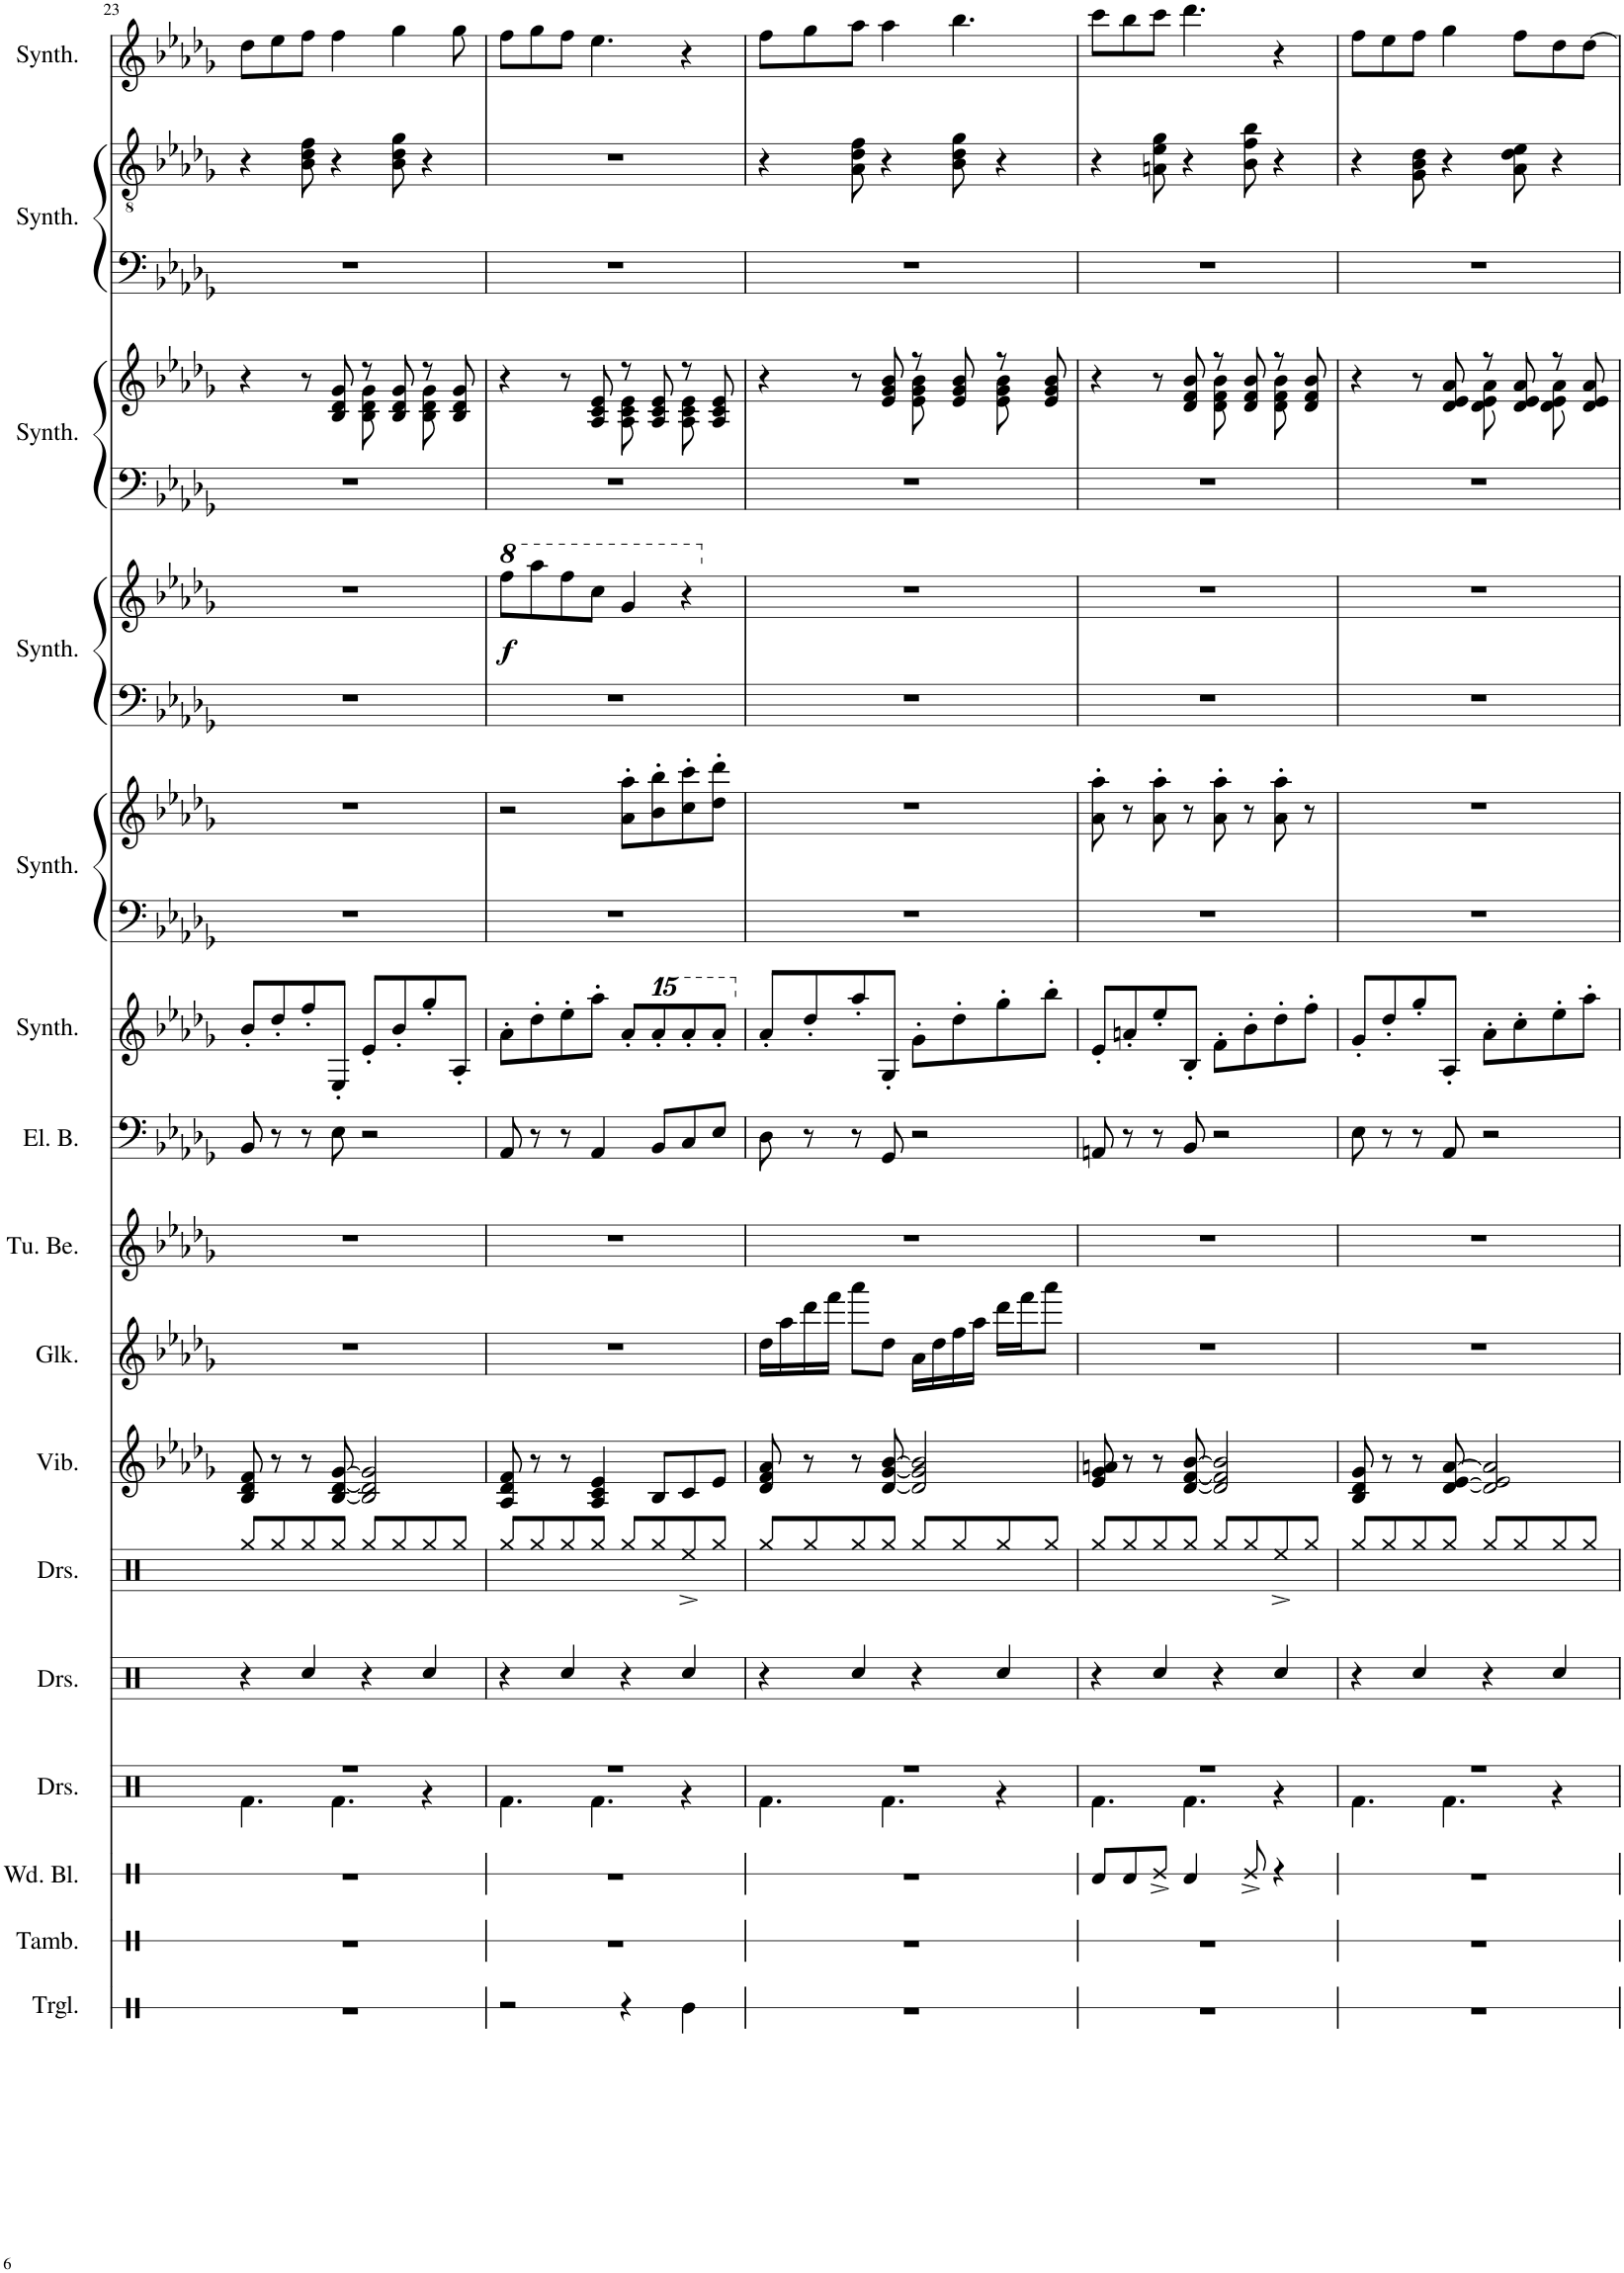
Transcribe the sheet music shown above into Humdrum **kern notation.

**kern	**kern	**kern	**kern	**kern	**kern	**kern	**kern	**kern	**kern	**kern	**kern	**kern	**kern	**kern	**dynam	**kern	**kern	**kern	**kern	**kern
*part16	*part15	*part14	*part13	*part12	*part11	*part10	*part9	*part8	*part7	*part6	*part5	*part5	*part4	*part4	*part4	*part3	*part3	*part2	*part2	*part1
*staff20	*staff19	*staff18	*staff17	*staff16	*staff15	*staff14	*staff13	*staff12	*staff11	*staff10	*staff9	*staff8	*staff7	*staff6	*staff6/7	*staff5	*staff4	*staff3	*staff2	*staff1
*I"Triangle	*I"Tambourine	*I"Wood Blocks	*I"Drumset	*I"Drumset	*I"Drumset	*I"Vibraphone	*I"Glockenspiel	*I"Tubular Bells	*I"Electric Bass	*I"Bass Synthesizer	*I"String Synthesizer	*	*I"Effect Synthesizer	*	*	*I"Effect Synthesizer	*	*I"Effect Synthesizer	*	*I"Rain Synthesizer
*I'Trgl.	*I'Tamb.	*I'Wd. Bl.	*I'Drs.	*I'Drs.	*I'Drs.	*I'Vib.	*I'Glk.	*I'Tu. Be.	*I'El. B.	*I'Synth.	*I'Synth.	*	*I'Synth.	*	*	*I'Synth.	*	*I'Synth.	*	*I'Synth.
!!LO:PB:g=z
*clefX	*clefX	*clefX	*clefX	*clefX	*clefX	*clefG2	*clefG2	*clefG2	*clefF4	*clefG2	*clefF4	*clefG2	*clefF4	*clefG2	*	*clefF4	*clefG2	*clefF4	*clefGv2	*clefG2
*	*	*	*	*	*	*	*Trd-14c-24	*	*Trd7c12	*	*	*	*	*	*	*	*	*	*	*
*k[]	*k[]	*k[]	*k[]	*k[]	*k[]	*k[b-e-a-d-g-]	*k[b-e-a-d-g-]	*k[b-e-a-d-g-]	*k[b-e-a-d-g-]	*k[b-e-a-d-g-]	*k[b-e-a-d-g-]	*k[b-e-a-d-g-]	*k[b-e-a-d-g-]	*k[b-e-a-d-g-]	*	*k[b-e-a-d-g-]	*k[b-e-a-d-g-]	*k[b-e-a-d-g-]	*k[b-e-a-d-g-]	*k[b-e-a-d-g-]
*M4/4	*M4/4	*M4/4	*M4/4	*M4/4	*M4/4	*M4/4	*M4/4	*M4/4	*M4/4	*M4/4	*M4/4	*M4/4	*M4/4	*M4/4	*	*M4/4	*M4/4	*M4/4	*M4/4	*M4/4
=23	=23	=23	=23	=23	=23	=23	=23	=23	=23	=23	=23	=23	=23	=23	=23	=23	=23	=23	=23	=23
*	*	*	*^	*	*	*	*	*	*	*	*	*	*	*	*	*	*^	*	*	*
1r	1r	1r	1r	4.Rf\	4r	8Rgg/L	8B-/ 8d-/ 8f/	1r	1r	8BB-/	8b-'/L	1r	1r	1r	1r	.	1r	4r	2ryy	1r	4r	8dd-\L
.	.	.	.	.	.	8Rgg/	8r	.	.	8r	8dd-'/	.	.	.	.	.	.	.	.	.	.	8ee-\
.	.	.	.	.	4Rcc/	8Rgg/	8r	.	.	8r	8ff'/	.	.	.	.	.	.	8r	.	.	8B-\ 8d-\ 8f\	8ff\J
.	.	.	.	4.Rf\	.	8Rgg/J	[8B-/ [8d-/ [8g-/	.	.	8E-\	8E-'/J	.	.	.	.	.	.	8B-/ 8d-/ 8g-/	.	.	4r	4ff\
.	.	.	.	.	4r	8Rgg/L	2B-/] 2d-/] 2g-/]	.	.	2r	8e-'/L	.	.	.	.	.	.	8r	8B-\ 8d-\ 8g-\	.	.	.
.	.	.	.	.	.	8Rgg/	.	.	.	.	8b-'/	.	.	.	.	.	.	8B-/ 8d-/ 8g-/	8ryy	.	8B-\ 8d-\ 8g-\	4gg-\
.	.	.	.	4r	4Rcc/	8Rgg/	.	.	.	.	8gg-'/	.	.	.	.	.	.	8r	8B-\ 8d-\ 8g-\	.	4r	.
.	.	.	.	.	.	8Rgg/J	.	.	.	.	8A-'/J	.	.	.	.	.	.	8B-/ 8d-/ 8g-/	8ryy	.	.	8gg-\
=24	=24	=24	=24	=24	=24	=24	=24	=24	=24	=24	=24	=24	=24	=24	=24	=24	=24	=24	=24	=24	=24	=24
*	*	*	*	*	*	*	*	*	*	*	*	*	*	*	*8va	*	*	*	*	*	*	*
!	!	!	!	!	!	!	!	!	!	!	!	!	!	!	!	!LO:DY:b	!	!	!	!	!	!
2r	1r	1r	1r	4.Rf\	4r	8Rgg/L	8A-/ 8d-/ 8f/	1r	1r	8AA-/	8a-'\L	1r	2r	1r	8fff\L	f	1r	4r	2ryy	1r	1r	8ff\L
.	.	.	.	.	.	8Rgg/	8r	.	.	8r	8dd-'\	.	.	.	8aaa-\	.	.	.	.	.	.	8gg-\
.	.	.	.	.	4Rcc/	8Rgg/	8r	.	.	8r	8ee-'\	.	.	.	8fff\	.	.	8r	.	.	.	8ff\J
.	.	.	.	4.Rf\	.	8Rgg/J	4A-/ 4c/ 4e-/	.	.	4AA-/	8aa-'\J	.	.	.	8ccc\J	.	.	8A-/ 8c/ 8e-/	.	.	.	4.ee-\
4r	.	.	.	.	4r	8Rgg/L	.	.	.	.	8a-'/L	.	8a-\' 8aa-\'L	.	4gg-/	.	.	8r	8A-\ 8c\ 8e-\	.	.	.
.	.	.	.	.	.	8Rgg/	8B-/L	.	.	8BB-/L	8aaa-'/	.	8b-\' 8bb-\'	.	.	.	.	8A-/ 8c/ 8e-/	8ryy	.	.	.
4Re\	.	.	.	4r	4Rcc/	8Ree^/	8c/	.	.	8C/	8aaa-'/	.	8cc\' 8ccc\'	.	4r	.	.	8r	8A-\ 8c\ 8e-\	.	.	4r
.	.	.	.	.	.	8Rgg/J	8e-/J	.	.	8E-/J	8aaa-'/J	.	8dd-\' 8ddd-\'J	.	.	.	.	8A-/ 8c/ 8e-/	8ryy	.	.	.
=25	=25	=25	=25	=25	=25	=25	=25	=25	=25	=25	=25	=25	=25	=25	=25	=25	=25	=25	=25	=25	=25	=25
*	*	*	*	*	*	*	*	*	*	*	*	*	*	*	*X8va	*	*	*	*	*	*	*
1r	1r	1r	1r	4.Rf\	4r	8Rgg/L	8d-/ 8f/ 8a-/	16dd-\LL	1r	8D-\	8a-'/L	1r	1r	1r	1r	.	1r	4r	2ryy	1r	4r	8ff\L
.	.	.	.	.	.	.	.	16aa-\	.	.	.	.	.	.	.	.	.	.	.	.	.	.
.	.	.	.	.	.	8Rgg/	8r	16ddd-\	.	8r	8dd-'/	.	.	.	.	.	.	.	.	.	.	8gg-\
.	.	.	.	.	.	.	.	16fff\JJ	.	.	.	.	.	.	.	.	.	.	.	.	.	.
.	.	.	.	.	4Rcc/	8Rgg/	8r	8aaa-\L	.	8r	8aa-'/	.	.	.	.	.	.	8r	.	.	8A-\ 8d-\ 8f\	8aa-\J
.	.	.	.	4.Rf\	.	8Rgg/J	[8d-/ [8g-/ [8b-/	8dd-\J	.	8GG-/	8G-'/J	.	.	.	.	.	.	8e-/ 8g-/ 8b-/	.	.	4r	4aa-\
.	.	.	.	.	4r	8Rgg/L	2d-/] 2g-/] 2b-/]	16a-\LL	.	2r	8g-'\L	.	.	.	.	.	.	8r	8e-\ 8g-\ 8b-\	.	.	.
.	.	.	.	.	.	.	.	16dd-\	.	.	.	.	.	.	.	.	.	.	.	.	.	.
.	.	.	.	.	.	8Rgg/	.	16ff\	.	.	8dd-'\	.	.	.	.	.	.	8e-/ 8g-/ 8b-/	8ryy	.	8B-\ 8d-\ 8g-\	4.bb-\
.	.	.	.	.	.	.	.	16aa-\JJ	.	.	.	.	.	.	.	.	.	.	.	.	.	.
.	.	.	.	4r	4Rcc/	8Rgg/	.	16ddd-\LL	.	.	8gg-'\	.	.	.	.	.	.	8r	8e-\ 8g-\ 8b-\	.	4r	.
.	.	.	.	.	.	.	.	16fff\J	.	.	.	.	.	.	.	.	.	.	.	.	.	.
.	.	.	.	.	.	8Rgg/J	.	8aaa-\J	.	.	8bb-'\J	.	.	.	.	.	.	8e-/ 8g-/ 8b-/	8ryy	.	.	.
=26	=26	=26	=26	=26	=26	=26	=26	=26	=26	=26	=26	=26	=26	=26	=26	=26	=26	=26	=26	=26	=26	=26
1r	1r	8Rd/L	1r	4.Rf\	4r	8Rgg/L	8e-/ 8g-/ 8an/	1r	1r	8AAn/	8e-'/L	1r	8a-\' 8aa-\'	1r	1r	.	1r	4r	2ryy	1r	4r	8ccc\L
.	.	8Rd/	.	.	.	8Rgg/	8r	.	.	8r	8an'/	.	8r	.	.	.	.	.	.	.	.	8bb-\
.	.	8Re^/J	.	.	4Rcc/	8Rgg/	8r	.	.	8r	8ee-'/	.	8a-\' 8aa-\'	.	.	.	.	8r	.	.	8An\ 8e-\ 8g-\	8ccc\J
.	.	4Rd/	.	4.Rf\	.	8Rgg/J	[8d-/ [8f/ [8b-/	.	.	8BB-/	8B-'/J	.	8r	.	.	.	.	8d-/ 8f/ 8b-/	.	.	4r	4.ddd-\
.	.	.	.	.	4r	8Rgg/L	2d-/] 2f/] 2b-/]	.	.	2r	8f'\L	.	8a-\' 8aa-\'	.	.	.	.	8r	8d-\ 8f\ 8b-\	.	.	.
.	.	8Re^/	.	.	.	8Rgg/	.	.	.	.	8b-'\	.	8r	.	.	.	.	8d-/ 8f/ 8b-/	8ryy	.	8B-\ 8f\ 8b-\	.
.	.	4r	.	4r	4Rcc/	8Ree^/	.	.	.	.	8dd-'\	.	8a-\' 8aa-\'	.	.	.	.	8r	8d-\ 8f\ 8b-\	.	4r	4r
.	.	.	.	.	.	8Rgg/J	.	.	.	.	8ff'\J	.	8r	.	.	.	.	8d-/ 8f/ 8b-/	8ryy	.	.	.
=27	=27	=27	=27	=27	=27	=27	=27	=27	=27	=27	=27	=27	=27	=27	=27	=27	=27	=27	=27	=27	=27	=27
1r	1r	1r	1r	4.Rf\	4r	8Rgg/L	8B-/ 8d-/ 8g-/	1r	1r	8E-\	8g-'/L	1r	1r	1r	1r	.	1r	4r	2ryy	1r	4r	8ff\L
.	.	.	.	.	.	8Rgg/	8r	.	.	8r	8dd-'/	.	.	.	.	.	.	.	.	.	.	8ee-\
.	.	.	.	.	4Rcc/	8Rgg/	8r	.	.	8r	8gg-'/	.	.	.	.	.	.	8r	.	.	8G-\ 8B-\ 8d-\	8ff\J
.	.	.	.	4.Rf\	.	8Rgg/J	[8d-/ [8e-/ [8a-/	.	.	8AA-/	8A-'/J	.	.	.	.	.	.	8d-/ 8e-/ 8a-/	.	.	4r	4gg-\
.	.	.	.	.	4r	8Rgg/L	2d-/] 2e-/] 2a-/]	.	.	2r	8a-'\L	.	.	.	.	.	.	8r	8d-\ 8e-\ 8a-\	.	.	.
.	.	.	.	.	.	8Rgg/	.	.	.	.	8cc'\	.	.	.	.	.	.	8d-/ 8e-/ 8a-/	8ryy	.	8A-\ 8d-\ 8e-\	8ff\L
.	.	.	.	4r	4Rcc/	8Rgg/	.	.	.	.	8ee-'\	.	.	.	.	.	.	8r	8d-\ 8e-\ 8a-\	.	4r	8dd-\
.	.	.	.	.	.	8Rgg/J	.	.	.	.	8aa-'\J	.	.	.	.	.	.	8d-/ 8e-/ 8a-/	8ryy	.	.	[8dd-\J
*	*	*	*v	*v	*	*	*	*	*	*	*	*	*	*	*	*	*	*v	*v	*	*	*
=	=	=	=	=	=	=	=	=	=	=	=	=	=	=	=	=	=	=	=	=
*-	*-	*-	*-	*-	*-	*-	*-	*-	*-	*-	*-	*-	*-	*-	*-	*-	*-	*-	*-	*-
